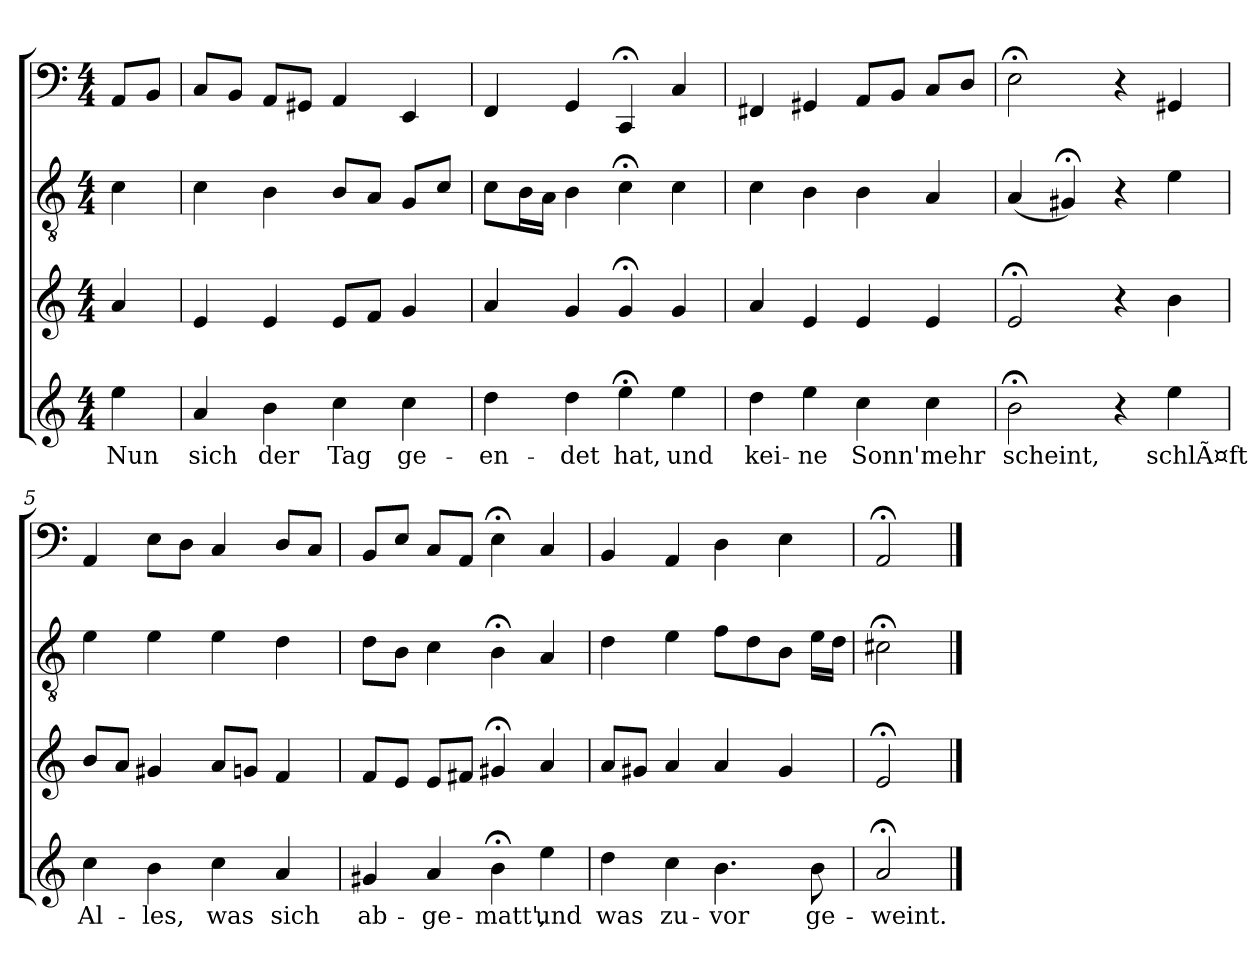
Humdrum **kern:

**kern	**text	**kern	**kern	**kern
*part4	*part4	*part3	*part2	*part1
*staff4	*staff4	*staff3	*staff2	*staff1
*clefG2	*	*clefG2	*clefGv2	*clefF4
*k[]	*	*k[]	*k[]	*k[]
*a:	*	*a:	*a:	*a:
*M4/4	*	*M4/4	*M4/4	*M4/4
=	=	=	=	=
4ee	Nun	4a	4c	8AAL
.	.	.	.	8BBJ
=1	=1	=1	=1	=1
4a	sich	4e	4c	8CL
.	.	.	.	8BBJ
4b	der	4e	4B	8AAL
.	.	.	.	8GG#XJ
4cc	Tag	8eL	8BL	4AA
.	.	8fJ	8AJ	.
4cc	ge-	4g	8GL	4EE
.	.	.	8cJ	.
=2	=2	=2	=2	=2
4dd	-en-	4a	8cL	4FF
.	.	.	16BL	.
.	.	.	16AJJ	.
4dd	-det	4g	4B	4GG
4ee;<	hat,	4g;<	4c;<	4CC;<
4ee	und	4g	4c	4C
=3	=3	=3	=3	=3
4dd	kei-	4a	4c	4FF#X
4ee	-ne	4e	4B	4GG#X
4cc	Sonn'	4e	4B	8AAL
.	.	.	.	8BBJ
4cc	mehr	4e	4A	8CL
.	.	.	.	8DJ
=4	=4	=4	=4	=4
2b;<	scheint,	2e;<	(4A	2E;<
.	.	.	4G#X;<)	.
4r	.	4r	4r	4r
4ee	schlÃ¤ft	4b	4e	4GG#X
=5	=5	=5	=5	=5
4cc	Al-	8bL	4e	4AA
.	.	8aJ	.	.
4b	-les,	4g#X	4e	8EL
.	.	.	.	8DJ
4cc	was	8aL	4e	4C
.	.	8gnJ	.	.
4a	sich	4f	4d	8DL
.	.	.	.	8CJ
=6	=6	=6	=6	=6
4g#X	ab-	8fL	8dL	8BBL
.	.	8eJ	8BJ	8EJ
4a	-ge-	8eL	4c	8CL
.	.	8f#XJ	.	8AAJ
4b;<	-matt',	4g#X;<	4B;<	4E;<
4ee	und	4a	4A	4C
=7	=7	=7	=7	=7
4dd	was	8aL	4d	4BB
.	.	8g#XJ	.	.
4cc	zu-	4a	4e	4AA
4.b	-vor	4a	8fL	4D
.	.	.	8d	.
.	.	4g#	8BJ	4E
8b	ge-	.	16eLL	.
.	.	.	16dJJ	.
=8	=8	=8	=8	=8
2a;<	-weint.	2e;<	2c#X;<	2AA;<
==	==	==	==	==
*-	*-	*-	*-	*-
